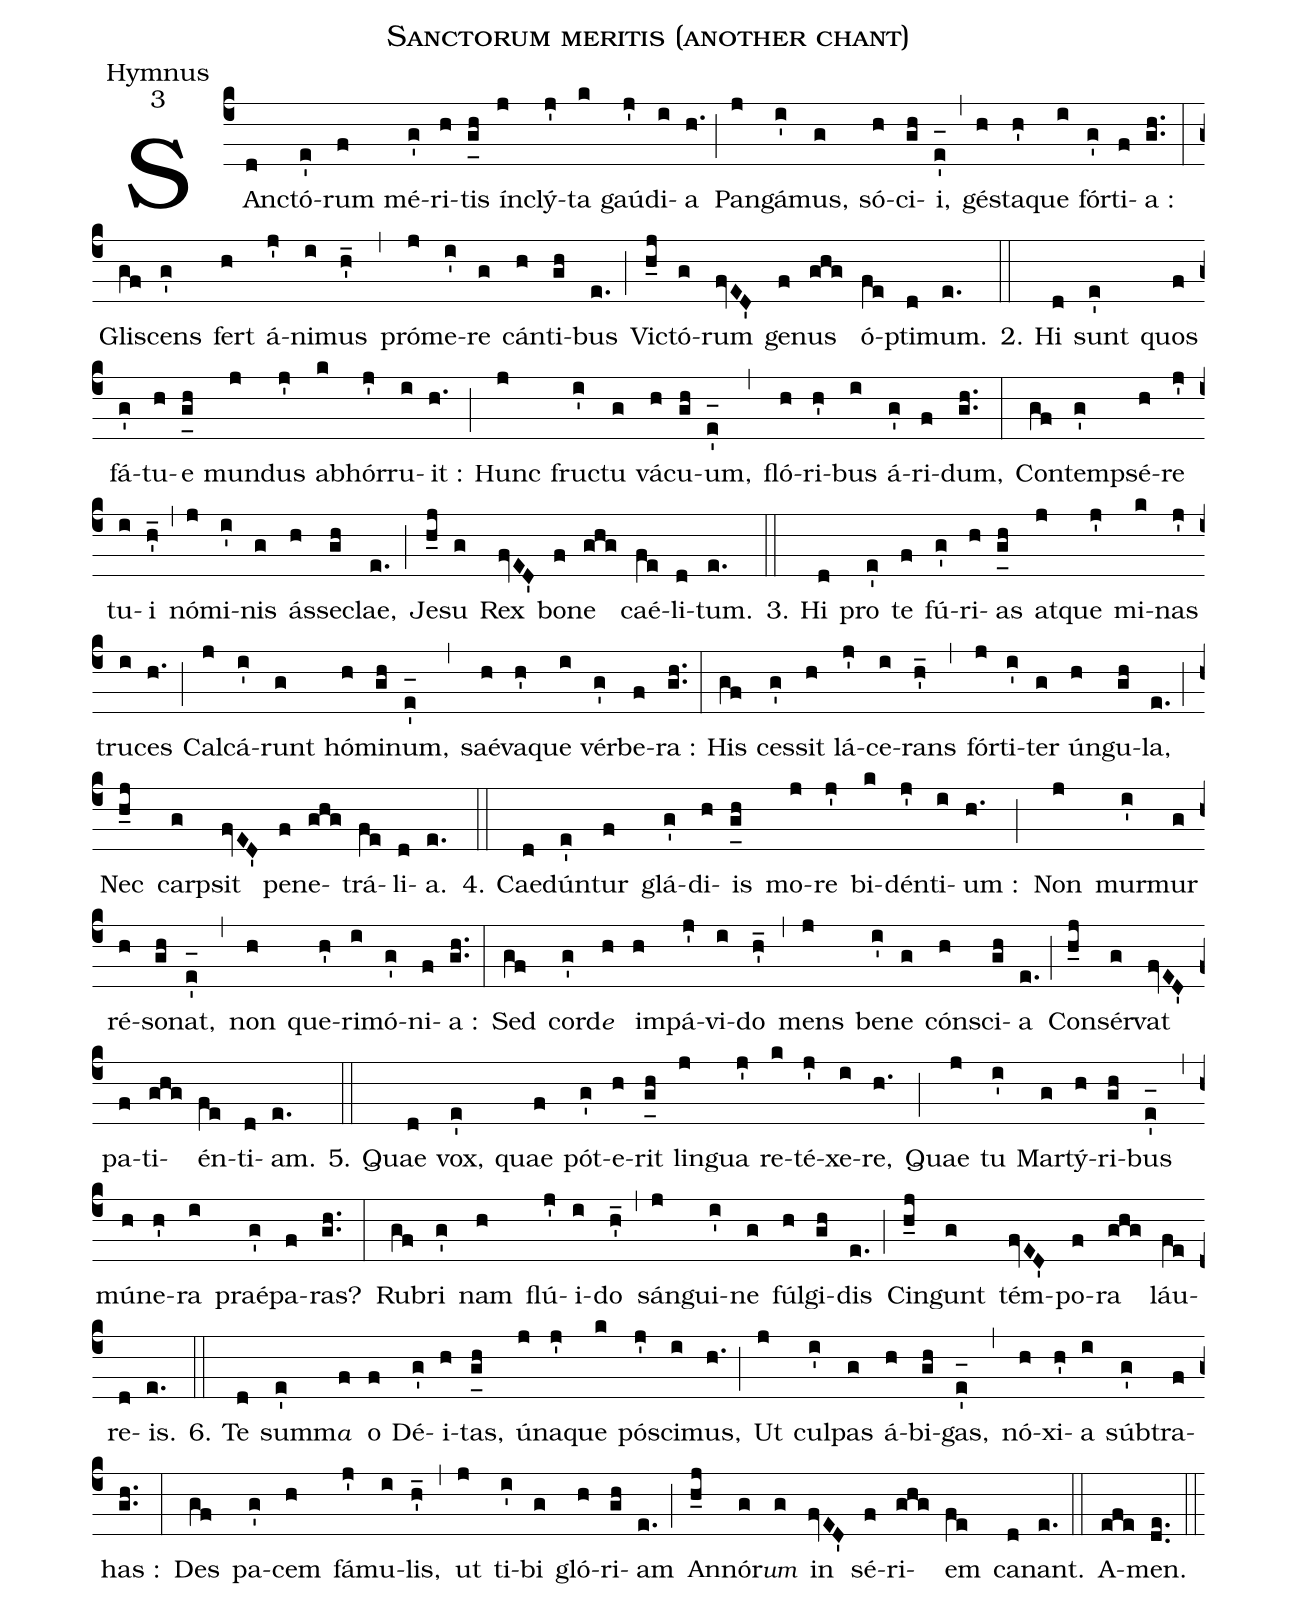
name:Sanctorum meritis (another chant);
office-part:Hymnus;
mode:3;
%%
(c4) SAn(d)ctó(e')rum(f) mé(g')ri(h)tis(g_[uh:l]h) ín(j)clý(j')ta(k) gaú(j')di(i)a(h.) (;) Pan(j)gá(i')mus,(g) só(h)ci(gh)i,(e'_[oh:h]) (,) gé(h)sta(h')que(i) fór(g')ti(f)a :(gh..) (:) Gli(gf)scens(g') fert(h) á(j')ni(i)mus(h'_) (,) pró(j)me(i')re(g) cán(h)ti(gh)bus(e.) (;) Vi(h_j)ctó(g)rum(fvED') ge(f)nus(ghg) ó(fe)pti(d)mum.(e.) (::)
2. Hi(d) sunt(e') quos(f) fá(g')tu(h)e(g_[uh:l]h) mun(j)dus(j') ab(k)hór(j')ru(i)it :(h.) (;) Hunc(j) fru(i')ctu(g) vá(h)cu(gh)um,(e'_[oh:h]) (,) fló(h)ri(h')bus(i) á(g')ri(f)dum,(gh..) (:) Con(gf)tem(g')psé(h)re(j') tu(i)i(h'_) (,) nó(j)mi(i')nis(g) ás(h)se(gh)clae,(e.) (;) Je(h_j)su(g) Rex(fvED') bo(f)ne(ghg) caé(fe)li(d)tum.(e.) (::)
3. Hi(d) pro(e') te(f) fú(g')ri(h)as(g_[uh:l]h) at(j)que(j') mi(k)nas(j') tru(i)ces(h.) (;) Cal(j)cá(i')runt(g) hó(h)mi(gh)num,(e'_[oh:h]) (,) saé(h)va(h')que(i) vér(g')be(f)ra :(gh..) (:) His(gf) ces(g')sit(h) lá(j')ce(i)rans(h'_) (,) fór(j)ti(i')ter(g) ún(h)gu(gh)la,(e.) (;) Nec(h_j) car(g)psit(fvED') pe(f)ne(ghg)trá(fe)li(d)a.(e.) (::)
4. Cae(d)dún(e')tur(f) glá(g')di(h)is(g_[uh:l]h) mo(j)re(j') bi(k)dén(j')ti(i)um :(h.) (;) Non(j) mur(i')mur(g) ré(h)so(gh)nat,(e'_[oh:h]) (,) non(h) que(h')ri(i)mó(g')ni(f)a :(gh..) (:) Sed(gf) cor(g')d{<e>e</e>}(h) im(h)pá(j')vi(i)do(h'_) (,) mens(j) be(i')ne(g) cón(h)sci(gh)a(e.) (;) Con(h_j)sér(g)vat(fvED') pa(f)ti(ghg)én(fe)ti(d)am.(e.) (::)
5. Quae(d) vox,(e') quae(f) pót(g')e(h)rit(g_[uh:l]h) lin(j)gua(j') re(k)té(j')xe(i)re,(h.) (;) Quae(j) tu(i') Mar(g)tý(h)ri(gh)bus(e'_[oh:h]) (,) mú(h)ne(h')ra(i) praé(g')pa(f)ras?(gh..) (:) Ru(gf)bri(g') nam(h) flú(j')i(i)do(h'_) (,) sán(j)gui(i')ne(g) fúl(h)gi(gh)dis(e.) (;) Cin(h_j)gunt(g) tém(fvED')po(f)ra(ghg) láu(fe)re(d)is.(e.) (::)
6. Te(d) sum(e')m{<e>a</e>}(f) o(f) Dé(g')i(h)tas,(g_[uh:l]h) ú(j)na(j')que(k) pó(j')sci(i)mus,(h.) (;) Ut(j) cul(i')pas(g) á(h)bi(gh)gas,(e'_[oh:h]) (,) nó(h)xi(h')a(i) súb(g')tra(f)has :(gh..) (:) Des(gf) pa(g')cem(h) fá(j')mu(i)lis,(h'_) (,) ut(j) ti(i')bi(g) gló(h)ri(gh)am(e.) (;) An(h_j)nó(g)r{<e>um</e>}(g) in(fvED') sé(f)ri(ghg)em(fe) ca(d)nant.(e.) (::)
A(efe)men.(de..) (::)
